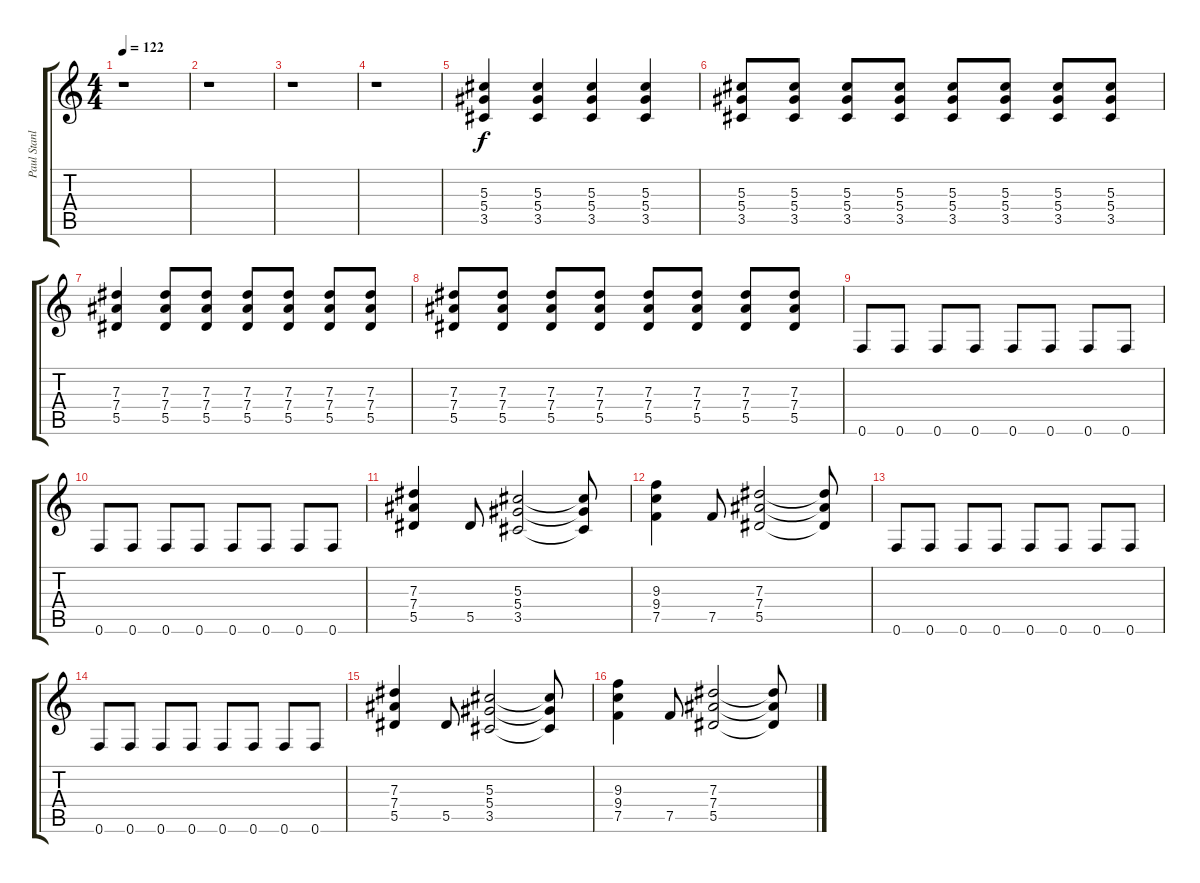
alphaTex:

\track ("Paul Stanley" "Paul Stanl") {instrument overdrivenguitar}
\staff {score tabs}
\tuning (F4 C4 Ab3 Eb3 Bb2 F2) {hide}
\ts (4 4)
\tempo 122
\clef g2
\ks c
r.1{dy f} |
r.1 |
r.1 |
r.1 |
(5.3 5.4 3.5).4 (5.3 5.4 3.5).4 (5.3 5.4 3.5).4 (5.3 5.4 3.5).4 |
(5.3 5.4 3.5).8 (5.3 5.4 3.5).8 (5.3 5.4 3.5).8 (5.3 5.4 3.5).8 (5.3 5.4 3.5).8 (5.3 5.4 3.5).8 (5.3 5.4 3.5).8 (5.3 5.4 3.5).8 |
(7.3 7.4 5.5).4 (7.3 7.4 5.5).8 (7.3 7.4 5.5).8 (7.3 7.4 5.5).8 (7.3 7.4 5.5).8 (7.3 7.4 5.5).8 (7.3 7.4 5.5).8 |
(7.3 7.4 5.5).8 (7.3 7.4 5.5).8 (7.3 7.4 5.5).8 (7.3 7.4 5.5).8 (7.3 7.4 5.5).8 (7.3 7.4 5.5).8 (7.3 7.4 5.5).8 (7.3 7.4 5.5).8 |
0.6.8 0.6.8 0.6.8 0.6.8 0.6.8 0.6.8 0.6.8 0.6.8 |
0.6.8 0.6.8 0.6.8 0.6.8 0.6.8 0.6.8 0.6.8 0.6.8 |
(7.3 7.4 5.5).4 5.5.8 (5.3 5.4 3.5).2 (5.3{t} 5.4{t} 3.5{t}).8 |
(9.3 9.4 7.5).4 7.5.8 (7.3 7.4 5.5).2 (7.3{t} 7.4{t} 5.5{t}).8 |
0.6.8 0.6.8 0.6.8 0.6.8 0.6.8 0.6.8 0.6.8 0.6.8 |
0.6.8 0.6.8 0.6.8 0.6.8 0.6.8 0.6.8 0.6.8 0.6.8 |
(7.3 7.4 5.5).4 5.5.8 (5.3 5.4 3.5).2 (5.3{t} 5.4{t} 3.5{t}).8 |
(9.3 9.4 7.5).4 7.5.8 (7.3 7.4 5.5).2 (7.3{t} 7.4{t} 5.5{t}).8
